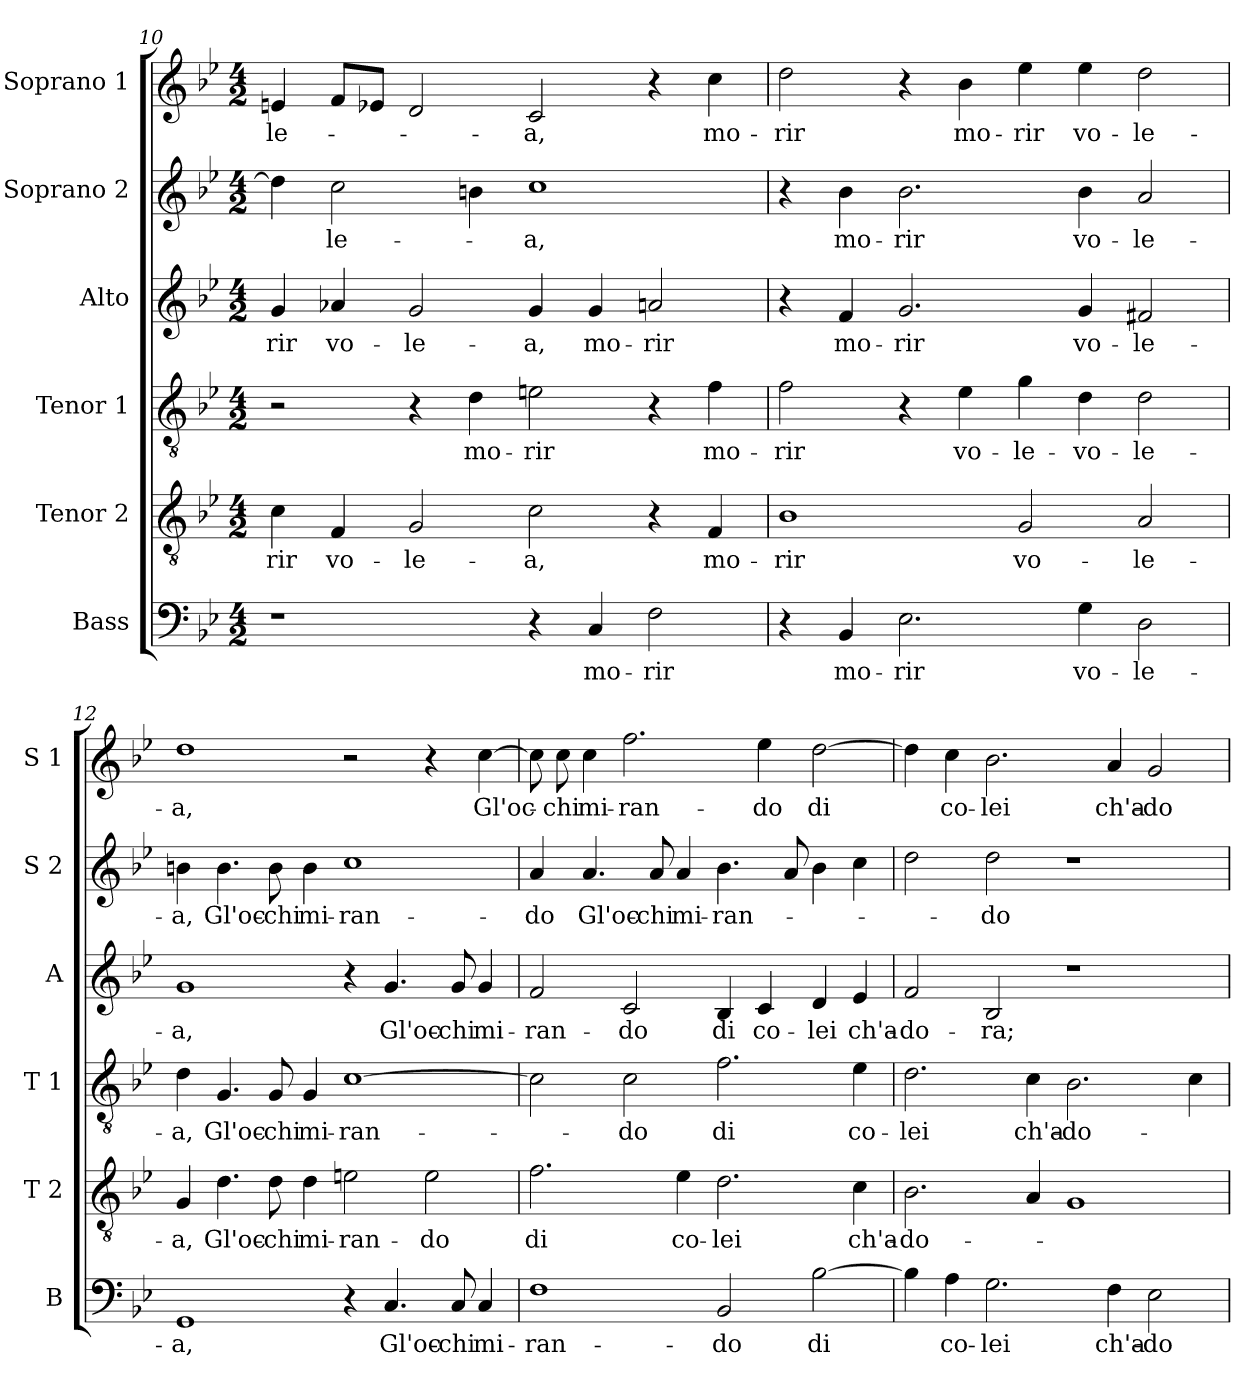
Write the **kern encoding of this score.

**kern	**text	**kern	**text	**kern	**text	**kern	**text	**kern	**text	**kern	**text
*part6	*part6	*part5	*part5	*part4	*part4	*part3	*part3	*part2	*part2	*part1	*part1
*staff6	*staff6	*staff5	*staff5	*staff4	*staff4	*staff3	*staff3	*staff2	*staff2	*staff1	*staff1
*I"Bass	*	*I"Tenor 2	*	*I"Tenor 1	*	*I"Alto	*	*I"Soprano 2	*	*I"Soprano 1	*
*I'B	*	*I'T 2	*	*I'T 1	*	*I'A	*	*I'S 2	*	*I'S 1	*
*clefF4	*	*clefGv2	*	*clefGv2	*	*clefG2	*	*clefG2	*	*clefG2	*
*k[b-e-]	*	*k[b-e-]	*	*k[b-e-]	*	*k[b-e-]	*	*k[b-e-]	*	*k[b-e-]	*
*B-:	*	*B-:	*	*B-:	*	*B-:	*	*B-:	*	*B-:	*
*M4/2	*	*M4/2	*	*M4/2	*	*M4/2	*	*M4/2	*	*M4/2	*
=10	=10	=10	=10	=10	=10	=10	=10	=10	=10	=10	=10
!	!	!	!LO:LY:b	!	!	!	!LO:LY:b	!	!	!	!LO:LY:b
1r	.	4c\	-rir	2r	.	4g/	-rir	4dd\]	.	4en/	-le-
!	!	!	!LO:LY:b	!	!	!	!LO:LY:b	!	!LO:LY:b	!	!
.	.	4F/	vo-	.	.	4a-X/	vo-	2cc\	-le-	8f/L	.
.	.	.	.	.	.	.	.	.	.	8e-X/J	.
!	!	!	!LO:LY:b	!	!	!	!LO:LY:b	!	!	!	!
.	.	2G/	-le-	4r	.	2g/	-le-	.	.	2d/	.
!	!	!	!	!	!LO:LY:b	!	!	!	!	!	!
.	.	.	.	4d\	mo-	.	.	4bn\	.	.	.
!	!	!	!LO:LY:b	!	!LO:LY:b	!	!LO:LY:b	!	!LO:LY:b	!	!LO:LY:b
4r	.	2c\	-a,	2en\	-rir	4g/	-a,	1cc	-a,	2c/	-a,
!	!LO:LY:b	!	!	!	!	!	!LO:LY:b	!	!	!	!
4C/	mo-	.	.	.	.	4g/	mo-	.	.	.	.
!	!LO:LY:b	!	!	!	!	!	!LO:LY:b	!	!	!	!
2F\	-rir	4r	.	4r	.	2an/	-rir	.	.	4r	.
!	!	!	!LO:LY:b	!	!LO:LY:b	!	!	!	!	!	!LO:LY:b
.	.	4F/	mo-	4f\	mo-	.	.	.	.	4cc\	mo-
=11	=11	=11	=11	=11	=11	=11	=11	=11	=11	=11	=11
!	!	!	!LO:LY:b	!	!LO:LY:b	!	!	!	!	!	!LO:LY:b
4r	.	1B-	-rir	2f\	-rir	4r	.	4r	.	2dd\	-rir
!	!LO:LY:b	!	!	!	!	!	!LO:LY:b	!	!LO:LY:b	!	!
4BB-/	mo-	.	.	.	.	4f/	mo-	4b-\	mo-	.	.
!	!LO:LY:b	!	!	!	!	!	!LO:LY:b	!	!LO:LY:b	!	!
2.E-\	-rir	.	.	4r	.	2.g/	-rir	2.b-\	-rir	4r	.
!	!	!	!	!	!LO:LY:b	!	!	!	!	!	!LO:LY:b
.	.	.	.	4e-\	vo-	.	.	.	.	4b-\	mo-
!	!	!	!LO:LY:b	!	!LO:LY:b	!	!	!	!	!	!LO:LY:b
.	.	2G/	vo-	4g\	-le-	.	.	.	.	4ee-\	-rir
!	!LO:LY:b	!	!	!	!LO:LY:b	!	!LO:LY:b	!	!LO:LY:b	!	!LO:LY:b
4G\	vo-	.	.	4d\	-vo-	4g/	vo-	4b-\	vo-	4ee-\	vo-
!	!LO:LY:b	!	!LO:LY:b	!	!LO:LY:b	!	!LO:LY:b	!	!LO:LY:b	!	!LO:LY:b
2D\	-le-	2A/	-le-	2d\	-le-	2f#X/	-le-	2a/	-le-	2dd\	-le-
!!LO:LB:g=z
=12	=12	=12	=12	=12	=12	=12	=12	=12	=12	=12	=12
!	!LO:LY:b	!	!LO:LY:b	!	!LO:LY:b	!	!LO:LY:b	!	!LO:LY:b	!	!LO:LY:b
1GG	-a,	4G/	-a,	4d\	-a,	1g	-a,	4bn\	-a,	1dd	-a,
!	!	!	!LO:LY:b	!	!LO:LY:b	!	!	!	!LO:LY:b	!	!
.	.	4.d\	Gl'oc-	4.G/	Gl'oc-	.	.	4.b\	Gl'oc-	.	.
!	!	!	!LO:LY:b	!	!LO:LY:b	!	!	!	!LO:LY:b	!	!
.	.	8d\	-chi	8G/	-chi	.	.	8b\	-chi	.	.
!	!	!	!LO:LY:b	!	!LO:LY:b	!	!	!	!LO:LY:b	!	!
.	.	4d\	mi-	4G/	mi-	.	.	4b\	mi-	.	.
!	!	!	!LO:LY:b	!	!LO:LY:b	!	!	!	!LO:LY:b	!	!
4r	.	2en\	-ran-	[1c	-ran-	4r	.	1cc	-ran-	2r	.
!	!LO:LY:b	!	!	!	!	!	!LO:LY:b	!	!	!	!
4.C/	Gl'oc-	.	.	.	.	4.g/	Gl'oc-	.	.	.	.
!	!	!	!LO:LY:b	!	!	!	!	!	!	!	!
.	.	2e\	-do	.	.	.	.	.	.	4r	.
!	!LO:LY:b	!	!	!	!	!	!LO:LY:b	!	!	!	!
8C/	-chi	.	.	.	.	8g/	-chi	.	.	.	.
!	!LO:LY:b	!	!	!	!	!	!LO:LY:b	!	!	!	!LO:LY:b
4C/	mi-	.	.	.	.	4g/	mi-	.	.	[4cc\	Gl'oc-
=13	=13	=13	=13	=13	=13	=13	=13	=13	=13	=13	=13
!	!LO:LY:b	!	!LO:LY:b	!	!	!	!LO:LY:b	!	!LO:LY:b	!	!
1F	-ran-	2.f\	di	2c\]	.	2f/	-ran-	4a/	-do	8cc\]	.
!	!	!	!	!	!	!	!	!	!	!	!LO:LY:b
.	.	.	.	.	.	.	.	.	.	8cc\	-chi
!	!	!	!	!	!	!	!	!	!LO:LY:b	!	!LO:LY:b
.	.	.	.	.	.	.	.	4.a/	Gl'oc-	4cc\	mi-
!	!	!	!	!	!LO:LY:b	!	!LO:LY:b	!	!	!	!LO:LY:b
.	.	.	.	2c\	-do	2c/	-do	.	.	2.ff\	-ran-
!	!	!	!	!	!	!	!	!	!LO:LY:b	!	!
.	.	.	.	.	.	.	.	8a/	-chi	.	.
!	!	!	!LO:LY:b	!	!	!	!	!	!LO:LY:b	!	!
.	.	4e-\	co-	.	.	.	.	4a/	mi-	.	.
!	!LO:LY:b	!	!LO:LY:b	!	!LO:LY:b	!	!LO:LY:b	!	!LO:LY:b	!	!
2BB-/	-do	2.d\	-lei	2.f\	di	4B-/	di	4.b-\	-ran-	.	.
!	!	!	!	!	!	!	!LO:LY:b	!	!	!	!LO:LY:b
.	.	.	.	.	.	4c/	co-	.	.	4ee-\	-do
.	.	.	.	.	.	.	.	8a/	.	.	.
!	!LO:LY:b	!	!	!	!	!	!LO:LY:b	!	!	!	!LO:LY:b
[2B-\	di	.	.	.	.	4d/	-lei	4b-\	.	[2dd\	di
!	!	!	!LO:LY:b	!	!LO:LY:b	!	!LO:LY:b	!	!	!	!
.	.	4c\	ch'a-	4e-\	co-	4e-/	ch'a-	4cc\	.	.	.
=14	=14	=14	=14	=14	=14	=14	=14	=14	=14	=14	=14
!	!	!	!LO:LY:b	!	!LO:LY:b	!	!LO:LY:b	!	!	!	!
4B-\]	.	2.B-\	-do-	2.d\	-lei	2f/	-do-	2dd\	.	4dd\]	.
!	!LO:LY:b	!	!	!	!	!	!	!	!	!	!LO:LY:b
4A\	co-	.	.	.	.	.	.	.	.	4cc\	co-
!	!LO:LY:b	!	!	!	!	!	!LO:LY:b	!	!LO:LY:b	!	!LO:LY:b
2.G\	-lei	.	.	.	.	2B-/	-ra;	2dd\	-do	2.b-\	-lei
!	!	!	!	!	!LO:LY:b	!	!	!	!	!	!
.	.	4A/	.	4c\	ch'a-	.	.	.	.	.	.
!	!	!	!	!	!LO:LY:b	!	!	!	!	!	!
.	.	1G	.	2.B-\	-do-	1r	.	1r	.	.	.
!	!LO:LY:b	!	!	!	!	!	!	!	!	!	!LO:LY:b
4F\	ch'a-	.	.	.	.	.	.	.	.	4a/	ch'a-
!	!LO:LY:b	!	!	!	!	!	!	!	!	!	!LO:LY:b
2E-\	-do-	.	.	.	.	.	.	.	.	2g/	-do-
.	.	.	.	4c\	.	.	.	.	.	.	.
=	=	=	=	=	=	=	=	=	=	=	=
*-	*-	*-	*-	*-	*-	*-	*-	*-	*-	*-	*-
